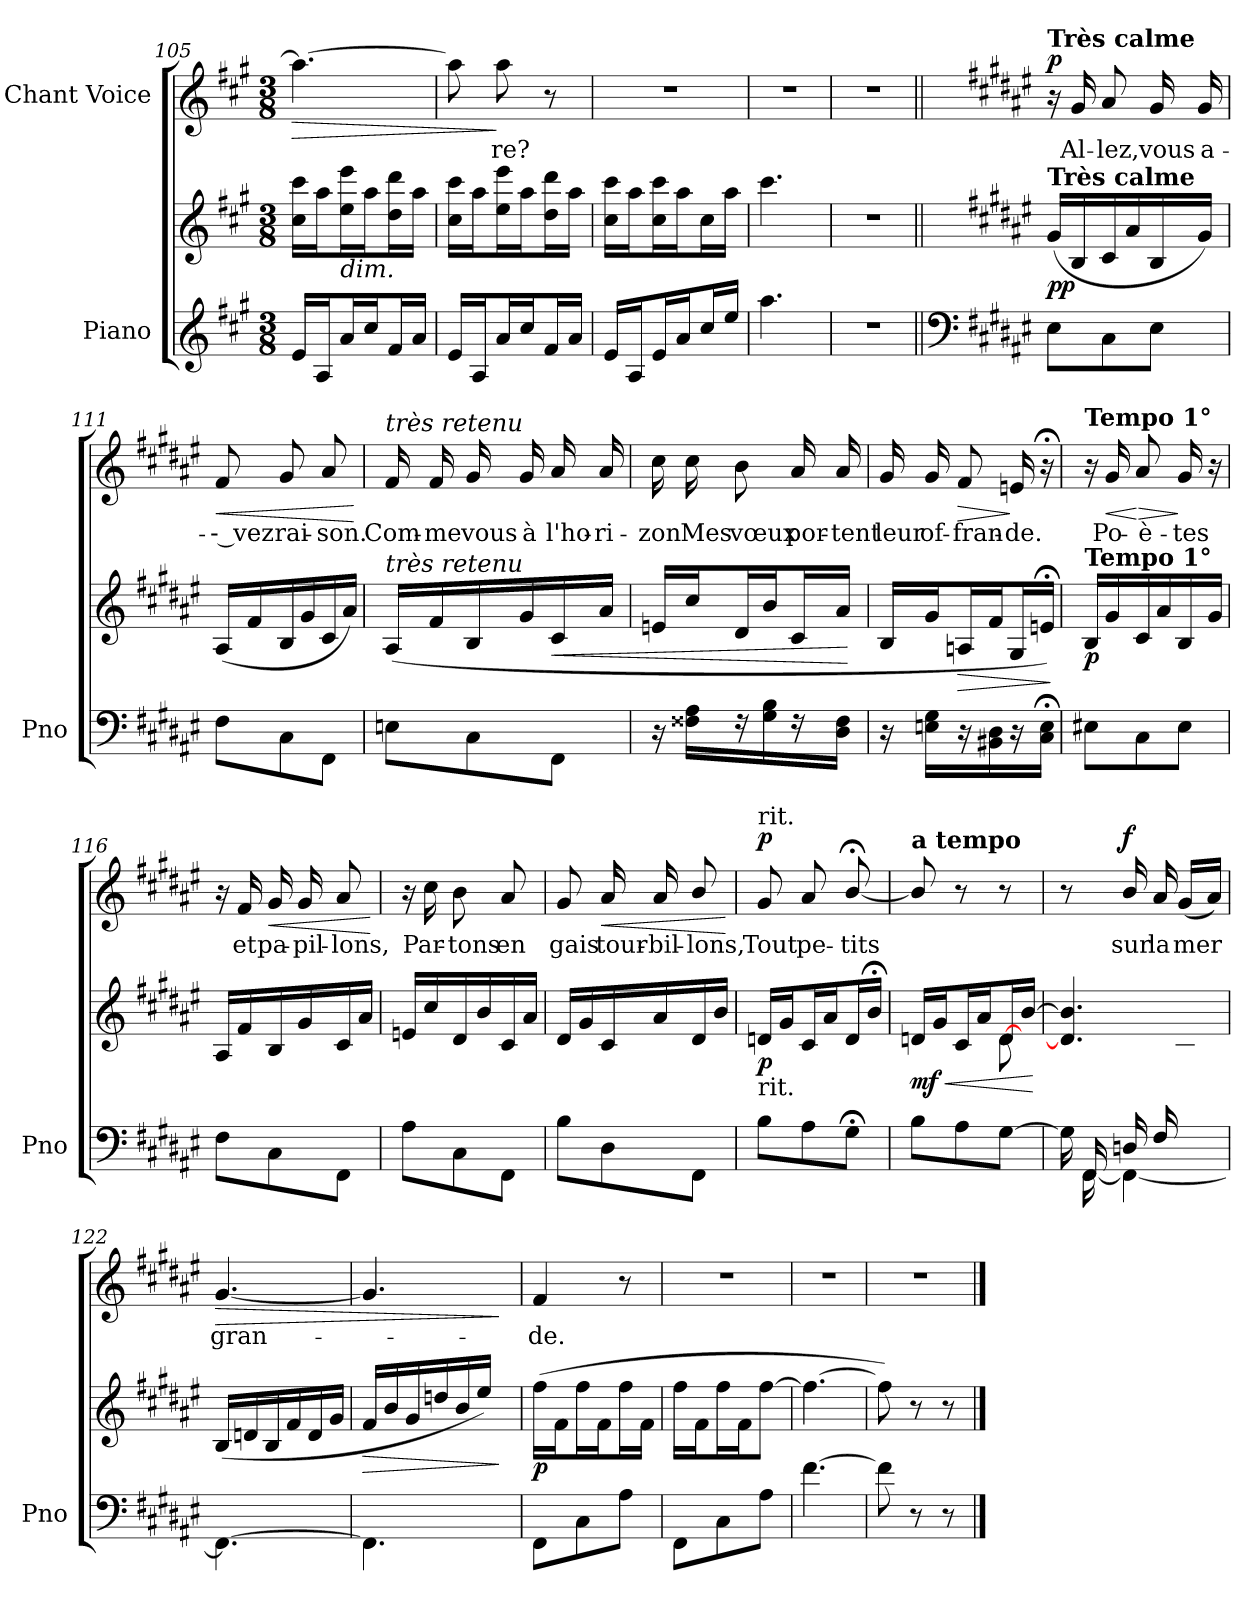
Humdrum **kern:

**kern	**kern	**dynam	**kern	**text	**dynam
*part2	*part2	*part2	*part1	*part1	*part1
*staff3	*staff2	*staff2/3	*staff1	*staff1	*staff1
*I"Piano	*	*	*I"Chant Voice	*	*
*I'Pno	*	*	*	*	*
*clefG2	*clefG2	*	*clefG2	*	*
*k[f#c#g#]	*k[f#c#g#]	*	*k[f#c#g#]	*	*
*M3/8	*M3/8	*	*M3/8	*	*
=105	=105	=105	=105	=105	=105
!	!	!	!	!	!LO:HP:b
16e/LL	16cc#\ 16ccc#\LL	.	4.aa\_	.	>
16A/J	16aa\J	.	.	.	.
!	!LO:TX:b:i:t=dim.	!	!	!	!
16a/L	16ee\ 16eee\L	.	.	.	.
16cc#/J	16aa\J	.	.	.	.
16f#/L	16dd\ 16ddd\L	.	.	.	.
16a/JJ	16aa\JJ	.	.	.	.
=106	=106	=106	=106	=106	=106
16e/LL	16cc#\ 16ccc#\LL	.	8aa\]	.	.
16A/J	16aa\J	.	.	.	.
16a/L	16ee\ 16eee\L	.	8aa\	-re?	]
16cc#/J	16aa\J	.	.	.	.
16f#/L	16dd\ 16ddd\L	.	8r	.	.
16a/JJ	16aa\JJ	.	.	.	.
=107	=107	=107	=107	=107	=107
16e/LL	16cc#\ 16ccc#\LL	.	4.r	.	.
16A/J	16aa\J	.	.	.	.
16e/L	16cc#\ 16ccc#\L	.	.	.	.
16a/J	16aa\J	.	.	.	.
*	*8va	*	*	*	*
16cc#/L	16ccc#\L	.	.	.	.
16ee/JJ	16aaa\JJ	.	.	.	.
=108	=108	=108	=108	=108	=108
4.aa\	4.cccc#\	.	4.r	.	.
=109	=109	=109	=109	=109	=109
*	*X8va	*	*	*	*
4.r	4.r	.	4.r	.	.
=110||	=110||	=110||	=110||	=110||	=110||
*clefF4	*	*	*	*	*
*k[f#c#g#d#a#e#]	*k[f#c#g#d#a#e#]	*	*k[f#c#g#d#a#e#]	*	*
!	!	!	!LO:TX:a:B:t=Très calme	!	!
!	!LO:TX:a:B:t=Très calme	!	!	!	!
!	!	!LO:DY:b	!	!	!LO:DY:a
8E#\L	(16g#/LL	pp	16r	.	p
.	16B/	.	16g#/	Al-	.
8C#\	16c#/	.	8a#/	-lez,	.
.	16a#/	.	.	.	.
8E#\J	16B/	.	16g#/	vous	.
.	16g#/JJ)	.	16g#/	a-	.
=111	=111	=111	=111	=111	=111
!	!	!	!	!	!LO:HP:b
8F#\L	(16A#/LL	.	8f#/	-- vez	<
.	16f#/	.	.	.	.
8C#\	16B/	.	8g#/	rai-	.
.	16g#/	.	.	.	.
8FF#\J	16c#/	.	8a#/	-son.	.
.	16a#/JJ)	.	.	.	.
.	.	.	.	.	[
=112	=112	=112	=112	=112	=112
!	!	!	!LO:TX:a:i:t=très retenu	!	!
!	!LO:TX:i:t=très retenu	!	!	!	!
8En\L	(16A#/LL	.	16f#/	Com-	.
.	16f#/	.	16f#/	-me	.
8C#\	16B/	.	16g#/	vous	.
.	16g#/	.	16g#/	à	.
!	!	!LO:HP:b	!	!	!
8FF#\J	16c#/	<	16a#/	l'ho-	.
.	16a#/JJ	.	16a#/	-ri-	.
=113	=113	=113	=113	=113	=113
16r	16en/LL	.	16cc#\	-zon	.
16F##X\ 16A#\LL	16cc#/J	.	16cc#\	Mes	.
16r	16d#/L	.	8b\	vœux	.
16G#\ 16B\	16b/J	.	.	.	.
16r	16c#/L	.	16a#/	por-	.
16D#\ 16F##\JJ	16a#/JJ	.	16a#/	-tent	.
.	.	[	.	.	.
=114	=114	=114	=114	=114	=114
16r	16B/LL	.	16g#/	leur	.
16En\ 16G#\LL	16g#/J	.	16g#/	of-	.
!	!	!LO:HP:b	!	!	!LO:HP:b
16r	16An/L	>	8f#/	-fran-	>
16BB#X\ 16D#\	16f#/J	.	.	.	.
16r	16G#/L	.	16en/	-de.	]
16C#\;< 16E\;<JJ	16en;</JJ)	.	16r;<	.	.
.	.	]	.	.	.
=115	=115	=115	=115	=115	=115
!	!	!	!LO:TX:a:B:t=Tempo 1°	!	!
!	!LO:TX:a:B:t=Tempo 1°	!	!	!	!
!	!	!LO:DY:b	!	!	!
8E#X\L	16B/LL	p	16r	.	.
!	!	!	!	!	!LO:HP:b
.	16g#/	.	16g#/	Po-	<
!	!	!	!	!	!LO:HP:n=1:b
8C#\	16c#/	.	8a#/	-è-	[ >
.	16a#/	.	.	.	.
8E#\J	16B/	.	16g#/	-tes	]
.	16g#/JJ	.	16r	.	.
=116	=116	=116	=116	=116	=116
8F#\L	16A#/LL	.	16r	.	.
.	16f#/	.	16f#/	et	.
!	!	!	!	!	!LO:HP:b
8C#\	16B/	.	16g#/	pa-	<
.	16g#/	.	16g#/	-pil-	.
8FF#\J	16c#/	.	8a#/	-lons,	.
.	16a#/JJ	.	.	.	.
.	.	.	.	.	[
=117	=117	=117	=117	=117	=117
8A#\L	16en/LL	.	16r	.	.
.	16cc#/	.	16cc#\	Par-	.
8C#\	16d#/	.	8b\	-tons	.
.	16b/	.	.	.	.
8FF#\J	16c#/	.	8a#/	en	.
.	16a#/JJ	.	.	.	.
=118	=118	=118	=118	=118	=118
8B\L	16d#/LL	.	8g#/	gais	.
.	16g#/	.	.	.	.
!	!	!	!	!	!LO:HP:b
8D#\	16c#/	.	16a#/	tour-	<
.	16a#/	.	16a#/	-bil-	.
8FF#\J	16d#/	.	8b/	-lons,	.
.	16b/JJ	.	.	.	.
.	.	.	.	.	[
=119	=119	=119	=119	=119	=119
!	!	!	!LO:TX:a:t=rit.	!	!
!	!LO:TX:b:t=rit.	!	!	!	!
!	!	!LO:DY:b	!	!	!LO:DY:a
8B\L	16dn/LL	p	8g#/	Tout	p
.	16g#/J	.	.	.	.
8A#\	16c#/L	.	8a#/	pe-	.
.	16a#/J	.	.	.	.
8G#;<\J	16d/L	.	[8b;</	-tits	.
.	16b;</JJ	.	.	.	.
=120	=120	=120	=120	=120	=120
!	!	!	!LO:TX:a:B:t=a tempo	!	!
!	!LO:TX:a:B:t=a tempo	!	!	!	!
!	!	!LO:HP:b	!	!	!
*	*^	*	*	*	*
!	!	!	!LO:DY:n=1:b	!	!	!
8B\L	16dn/LL	4ryy	< mf	8b/]	.	.
.	16g#/J	.	.	.	.	.
8A#\	16c#/L	.	.	8r	.	.
.	16a#/J	.	.	.	.	.
[>8G#\J	[<16d/L	8d\	.	8r	.	.
.	[16b/JJ	.	.	.	.	.
*	*v	*v	*	*	*	*
.	.	[	.	.	.
=121	=121	=121	=121	=121	=121
*^	*^	*	*	*	*
16G#\]	16ryy	4.d/] 4.b/]	4ryy	.	8r	.	.
(16FF#/LL	[16FF#\	.	.	.	.	.	.
!	!	!	!	!	!	!	!LO:DY:a
16Dn/	4FF#\_	.	.	.	16b/	sur	f
16F#/	.	.	.	.	16a#/	la	.
8ryy	.	.	16B\	.	(16g#/LL	mer	.
.	.	.	16dn\JJ)	.	16a#/JJ)	.	.
*v	*v	*	*	*	*	*	*
=122	=122	=122	=122	=122	=122	=122
!	!	!	!	!	!	!LO:HP:b
*	*v	*v	*	*	*	*
4.FF#\_	(16B/LL	.	[4.g#/	gran-	>
.	16dn/	.	.	.	.
.	16B/	.	.	.	.
.	16f#/	.	.	.	.
.	16d/	.	.	.	.
.	16g#/JJ	.	.	.	.
=123	=123	=123	=123	=123	=123
*^	*	*	*	*	*
!	!	!	!LO:HP:b	!	!	!
4.FF#\]	4ryy	16f#/LL	>	4.g#/]	.	.
.	.	16b/	.	.	.	.
.	.	16g#/	.	.	.	.
.	.	16ddn/	.	.	.	.
.	16ryy	16b/	.	.	.	.
.	16ryy	16ee#/JJ)	.	.	.	.
*v	*v	*	*	*	*	*
.	.	]	.	.	]
=124	=124	=124	=124	=124	=124
!	!	!LO:DY:b	!	!	!
8FF#\L	(16ff#\LL	p	4f#/	-de.	.
.	16f#\J	.	.	.	.
8C#\	16ff#\L	.	.	.	.
.	16f#\J	.	.	.	.
8A#\J	16ff#\L	.	8r	.	.
.	16f#\JJ	.	.	.	.
=125	=125	=125	=125	=125	=125
8FF#\L	16ff#\LL	.	4.r	.	.
.	16f#\J	.	.	.	.
8C#\	16ff#\L	.	.	.	.
.	16f#\J	.	.	.	.
8A#\J	[8ff#\J	.	.	.	.
=126	=126	=126	=126	=126	=126
[4.f#\	4.ff#\_	.	4.r	.	.
=127	=127	=127	=127	=127	=127
8f#\]	8ff#\])	.	4.r	.	.
8r	8r	.	.	.	.
8r	8r	.	.	.	.
==	==	==	==	==	==
*-	*-	*-	*-	*-	*-
